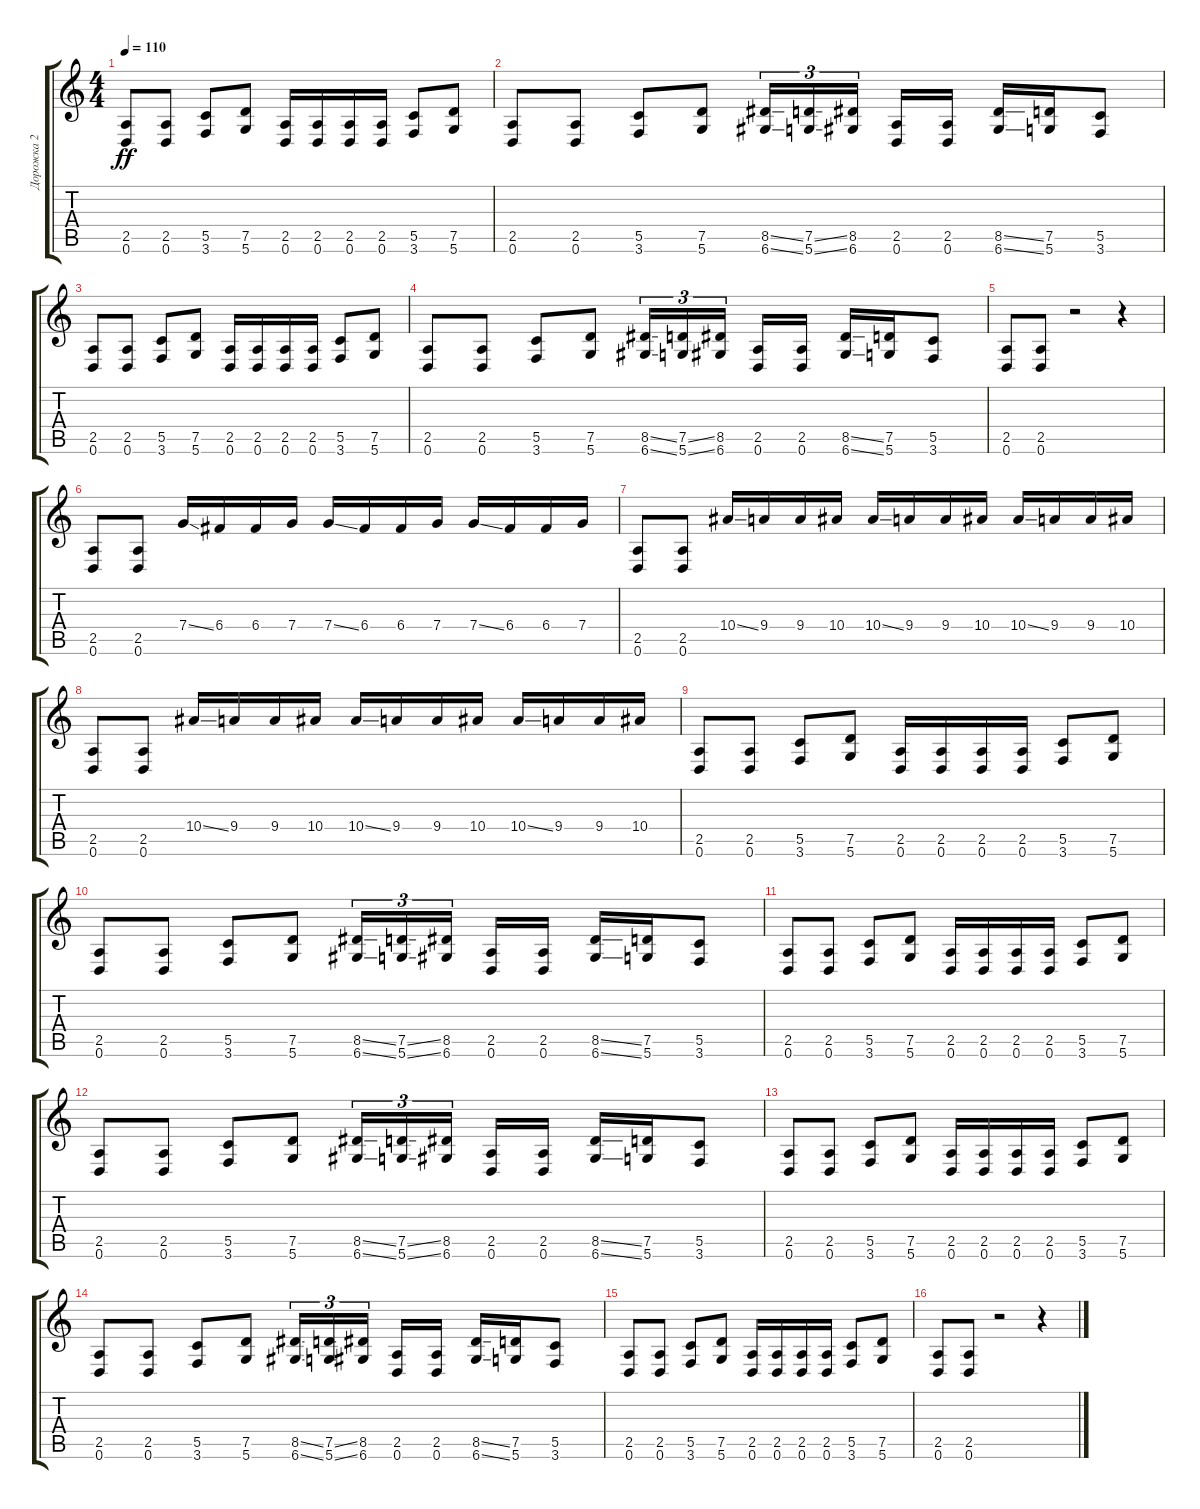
\track ("Дорожка 2" "Дорожка 2") {instrument distortionguitar}
\staff {score tabs}
\tuning (D4 A3 F3 C3 G2 D2) {hide}
\ts (4 4)
\tempo 110
\clef g2
\ks c
(2.5 0.6).8{dy ff} (2.5 0.6).8 (5.5 3.6).8 (7.5 5.6).8 (2.5 0.6).16 (2.5 0.6).16 (2.5 0.6).16 (2.5 0.6).16 (5.5 3.6).8 (7.5 5.6).8 |
(2.5 0.6).8 (2.5 0.6).8 (5.5 3.6).8 (7.5 5.6).8 (8.5{ss} 6.6{ss}).16{tu (3 2)} (7.5{ss} 5.6{ss}).16{tu (3 2)} (8.5 6.6).16{tu (3 2)} (2.5 0.6).16 (2.5 0.6).16 (8.5{ss} 6.6{ss}).16 (7.5 5.6).16 (5.5 3.6).8 |
(2.5 0.6).8 (2.5 0.6).8 (5.5 3.6).8 (7.5 5.6).8 (2.5 0.6).16 (2.5 0.6).16 (2.5 0.6).16 (2.5 0.6).16 (5.5 3.6).8 (7.5 5.6).8 |
(2.5 0.6).8 (2.5 0.6).8 (5.5 3.6).8 (7.5 5.6).8 (8.5{ss} 6.6{ss}).16{tu (3 2)} (7.5{ss} 5.6{ss}).16{tu (3 2)} (8.5 6.6).16{tu (3 2)} (2.5 0.6).16 (2.5 0.6).16 (8.5{ss} 6.6{ss}).16 (7.5 5.6).16 (5.5 3.6).8 |
(2.5 0.6).8 (2.5 0.6).8 r.2 r.4 |
(2.5 0.6).8 (2.5 0.6).8 7.4{ss}.16 6.4.16 6.4.16 7.4.16 7.4{ss}.16 6.4.16 6.4.16 7.4.16 7.4{ss}.16 6.4.16 6.4.16 7.4.16 |
(2.5 0.6).8 (2.5 0.6).8 10.4{ss}.16 9.4.16 9.4.16 10.4.16 10.4{ss}.16 9.4.16 9.4.16 10.4.16 10.4{ss}.16 9.4.16 9.4.16 10.4.16 |
(2.5 0.6).8 (2.5 0.6).8 10.4{ss}.16 9.4.16 9.4.16 10.4.16 10.4{ss}.16 9.4.16 9.4.16 10.4.16 10.4{ss}.16 9.4.16 9.4.16 10.4.16 |
(2.5 0.6).8 (2.5 0.6).8 (5.5 3.6).8 (7.5 5.6).8 (2.5 0.6).16 (2.5 0.6).16 (2.5 0.6).16 (2.5 0.6).16 (5.5 3.6).8 (7.5 5.6).8 |
(2.5 0.6).8 (2.5 0.6).8 (5.5 3.6).8 (7.5 5.6).8 (8.5{ss} 6.6{ss}).16{tu (3 2)} (7.5{ss} 5.6{ss}).16{tu (3 2)} (8.5 6.6).16{tu (3 2)} (2.5 0.6).16 (2.5 0.6).16 (8.5{ss} 6.6{ss}).16 (7.5 5.6).16 (5.5 3.6).8 |
(2.5 0.6).8 (2.5 0.6).8 (5.5 3.6).8 (7.5 5.6).8 (2.5 0.6).16 (2.5 0.6).16 (2.5 0.6).16 (2.5 0.6).16 (5.5 3.6).8 (7.5 5.6).8 |
(2.5 0.6).8 (2.5 0.6).8 (5.5 3.6).8 (7.5 5.6).8 (8.5{ss} 6.6{ss}).16{tu (3 2)} (7.5{ss} 5.6{ss}).16{tu (3 2)} (8.5 6.6).16{tu (3 2)} (2.5 0.6).16 (2.5 0.6).16 (8.5{ss} 6.6{ss}).16 (7.5 5.6).16 (5.5 3.6).8 |
(2.5 0.6).8 (2.5 0.6).8 (5.5 3.6).8 (7.5 5.6).8 (2.5 0.6).16 (2.5 0.6).16 (2.5 0.6).16 (2.5 0.6).16 (5.5 3.6).8 (7.5 5.6).8 |
(2.5 0.6).8 (2.5 0.6).8 (5.5 3.6).8 (7.5 5.6).8 (8.5{ss} 6.6{ss}).16{tu (3 2)} (7.5{ss} 5.6{ss}).16{tu (3 2)} (8.5 6.6).16{tu (3 2)} (2.5 0.6).16 (2.5 0.6).16 (8.5{ss} 6.6{ss}).16 (7.5 5.6).16 (5.5 3.6).8 |
(2.5 0.6).8 (2.5 0.6).8 (5.5 3.6).8 (7.5 5.6).8 (2.5 0.6).16 (2.5 0.6).16 (2.5 0.6).16 (2.5 0.6).16 (5.5 3.6).8 (7.5 5.6).8 |
(2.5 0.6).8 (2.5 0.6).8 r.2 r.4
